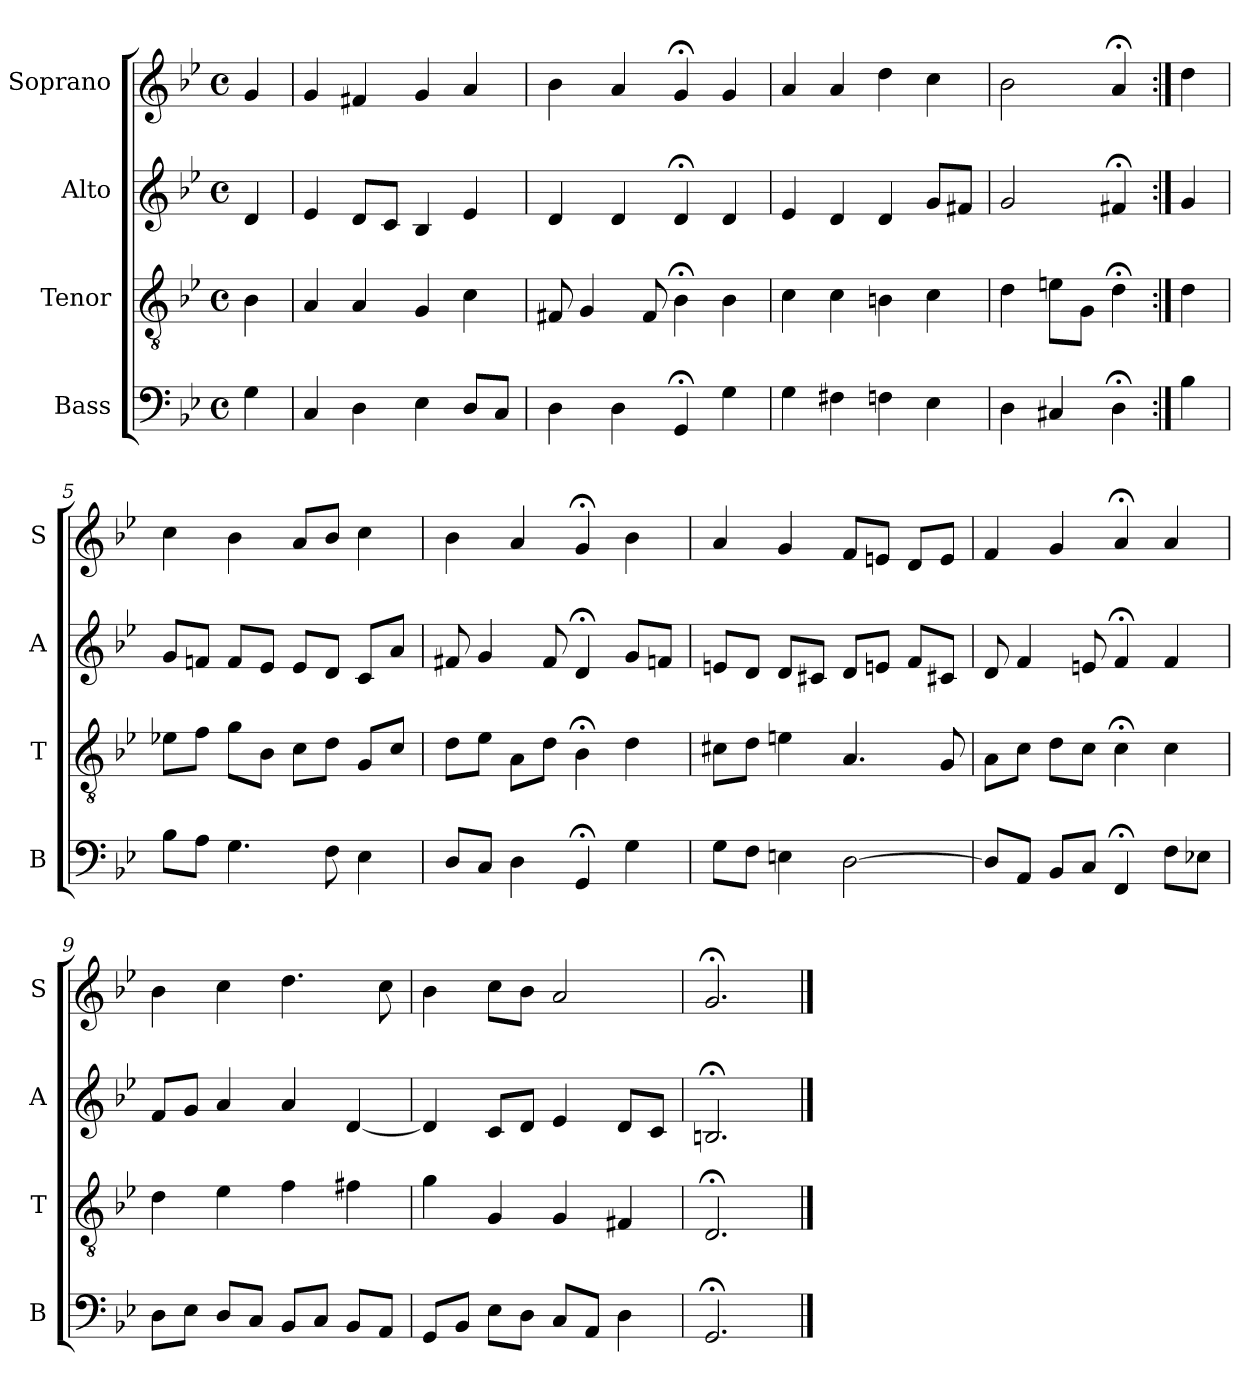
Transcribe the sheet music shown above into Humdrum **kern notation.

**kern	**kern	**kern	**kern
*part4	*part3	*part2	*part1
*staff4	*staff3	*staff2	*staff1
*I"Bass	*I"Tenor	*I"Alto	*I"Soprano
*I'B	*I'T	*I'A	*I'S
*clefF4	*clefGv2	*clefG2	*clefG2
*k[b-e-]	*k[b-e-]	*k[b-e-]	*k[b-e-]
*g:	*g:	*g:	*g:
*M4/4	*M4/4	*M4/4	*M4/4
*met(c)	*met(c)	*met(c)	*met(c)
*MM100	*MM100	*MM100	*MM100
=	=	=	=
4G	4B-	4d	4g
=1	=1	=1	=1
4C	4A	4e-	4g
4D	4A	8dL	4f#X
.	.	8cJ	.
4E-	4G	4B-	4g
8DL	4c	4e-	4a
8CJ	.	.	.
=2	=2	=2	=2
4D	8F#X	4d	4b-
.	4G	.	.
4D	.	4d	4a
.	8F#	.	.
4GG;<	4B-;<	4d;<	4g;<
4G	4B-	4d	4g
=3	=3	=3	=3
4G	4c	4e-	4a
4F#X	4c	4di	4a
4Fn	4Bni	4di	4dd
4E-	4ci	8giL	4cc
.	.	8f#XJ	.
=4	=4	=4	=4
4D	4d	2g	2b-
4C#X	8enL	.	.
.	8GJ	.	.
4D;<	4d;<	4f#X;<i	4a;<i
=:|!	=:|!	=:|!	=:|!
4B-	4d	4gi	4ddi
=5	=5	=5	=5
8B-L	8e-XL	8gL	4cc
8AJ	8fJ	8fnJ	.
4.G	8gL	8fL	4b-
.	8B-J	8e-J	.
.	8cL	8e-L	8aL
8F	8dJ	8dJ	8b-J
4E-	8GL	8cL	4cc
.	8cJ	8aJ	.
=6	=6	=6	=6
8DL	8dL	8f#X	4b-
8CJ	8e-J	4g	.
4D	8AL	.	4a
.	8dJ	8f#	.
4GG;<	4B-;<	4d;<	4g;<
4G	4d	8gL	4b-
.	.	8fnJ	.
=7	=7	=7	=7
8GL	8c#XL	8enL	4a
8FJ	8dJ	8dJ	.
4En	4en	8dL	4g
.	.	8c#XJ	.
[2D	4.A	8dL	8fL
.	.	8enJ	8enJ
.	.	8fL	8dL
.	8G	8c#XJ	8eJ
=8	=8	=8	=8
8DL]	8AL	8d	4f
8AAJ	8cJ	4f	.
8BB-L	8dL	.	4g
8CJ	8cJ	8en	.
4FF;<	4c;<	4f;<	4a;<
8FL	4c	4f	4a
8E-XJ	.	.	.
=9	=9	=9	=9
8DL	4d	8fL	4b-
8E-J	.	8gJ	.
8DL	4e-	4a	4cc
8CJ	.	.	.
8BB-L	4f	4a	4.dd
8CJ	.	.	.
8BB-L	4f#X	[4d	.
8AAJ	.	.	8cc
=10	=10	=10	=10
8GGL	4g	4d]	4b-
8BB-J	.	.	.
8E-L	4G	8cL	8ccL
8DJ	.	8dJ	8b-J
8CL	4G	4e-	2a
8AAJ	.	.	.
4D	4F#X	8dL	.
.	.	8cJ	.
=11	=11	=11	=11
2.GG;<	2.D;<	2.Bn;<	2.g;<
==	==	==	==
*-	*-	*-	*-
